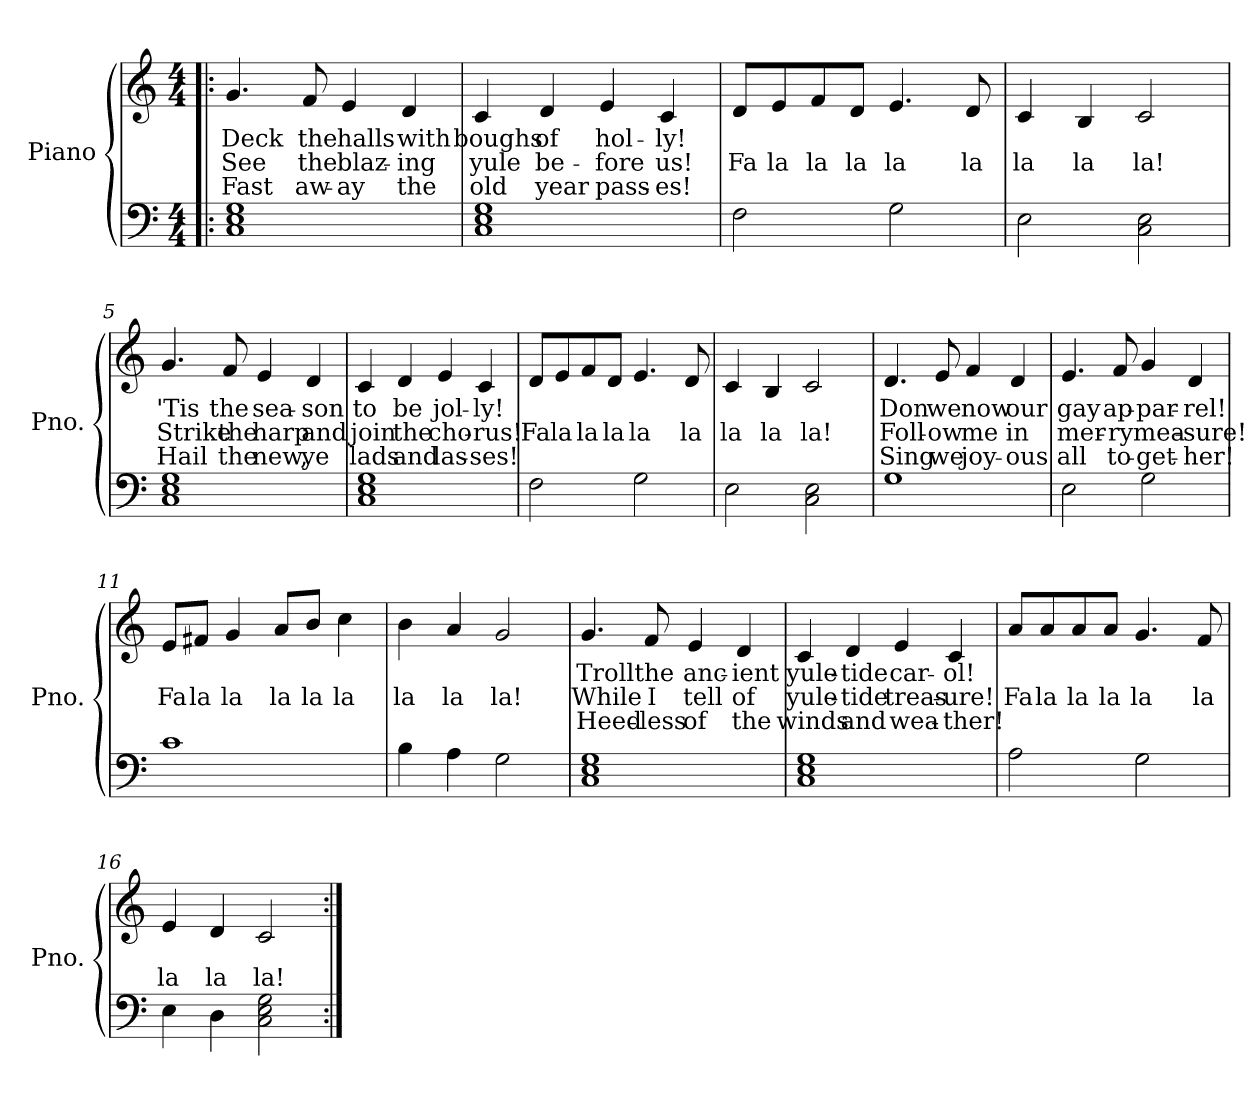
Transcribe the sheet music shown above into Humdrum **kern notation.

**kern	**kern	**text	**text	**text
*part1	*part1	*part1	*part1	*part1
*staff2	*staff1	*staff1	*staff1	*staff1
*I"Piano	*	*	*	*
*I'Pno.	*	*	*	*
*clefF4	*clefG2	*	*	*
*k[]	*k[]	*	*	*
*M4/4	*M4/4	*	*	*
*MM150	*MM150	*	*	*
=1!|:	=1!|:	=1!|:	=1!|:	=1!|:
1C 1E 1G	4.g/	Deck	See	Fast
.	8f/	the	the	aw-
.	4e/	halls	blaz-	-ay
.	4d/	with	-ing	the
=2	=2	=2	=2	=2
1C 1E 1G	4c/	boughs	yule	old
.	4d/	of	be-	year
.	4e/	hol-	-fore	pass-
.	4c/	-ly!	us!	-es!
=3	=3	=3	=3	=3
2F\	8d/L	.	Fa	.
.	8e/	.	la	.
.	8f/	.	la	.
.	8d/J	.	la	.
2G\	4.e/	.	la	.
.	8d/	.	la	.
=4	=4	=4	=4	=4
2E\	4c/	.	la	.
.	4B/	.	la	.
2C\ 2E\	2c/	.	la!	.
!!LO:LB:g=z
=5	=5	=5	=5	=5
1C 1E 1G	4.g/	'Tis	Strike	Hail
.	8f/	the	the	the
.	4e/	sea-	harp	new,
.	4d/	-son	and	ye
=6	=6	=6	=6	=6
1C 1E 1G	4c/	to	join	lads
.	4d/	be	the	and
.	4e/	jol-	cho-	las-
.	4c/	-ly!	-rus!	-ses!
=7	=7	=7	=7	=7
2F\	8d/L	.	Fa	.
.	8e/	.	la	.
.	8f/	.	la	.
.	8d/J	.	la	.
2G\	4.e/	.	la	.
.	8d/	.	la	.
=8	=8	=8	=8	=8
2E\	4c/	.	la	.
.	4B/	.	la	.
2C\ 2E\	2c/	.	la!	.
=9	=9	=9	=9	=9
1G	4.d/	Don	Foll-	Sing
.	8e/	we	-ow	we
.	4f/	now	me	joy-
.	4d/	our	in	-ous
!!LO:LB:g=z
=10	=10	=10	=10	=10
2E\	4.e/	gay	mer-	all
.	8f/	ap-	-ry	to-
2G\	4g/	-par-	mea-	-get-
.	4d/	-rel!	-sure!	-her!
=11	=11	=11	=11	=11
1c	8e/L	.	Fa	.
.	8f#X/J	.	la	.
.	4g/	.	la	.
.	8a/L	.	la	.
.	8b/J	.	la	.
.	4cc\	.	la	.
=12	=12	=12	=12	=12
4B\	4b\	.	la	.
4A\	4a/	.	la	.
2G\	2g/	.	la!	.
=13	=13	=13	=13	=13
1C 1E 1G	4.g/	Troll	While	Heed-
.	8f/	the	I	-less
.	4e/	anc-	tell	of
.	4d/	-ient	of	the
=14	=14	=14	=14	=14
1C 1E 1G	4c/	yule-	yule-	winds
.	4d/	-tide	-tide	and
.	4e/	car-	treas-	wea-
.	4c/	-ol!	-ure!	-ther!
!!LO:LB:g=z
=15	=15	=15	=15	=15
2A\	8a/L	.	Fa	.
.	8a/	.	la	.
.	8a/	.	la	.
.	8a/J	.	la	.
2G\	4.g/	.	la	.
.	8f/	.	la	.
=16	=16	=16	=16	=16
4E\	4e/	.	la	.
4D\	4d/	.	la	.
2C\ 2E\ 2G\	2c/	.	la!	.
=:|!	=:|!	=:|!	=:|!	=:|!
*-	*-	*-	*-	*-
